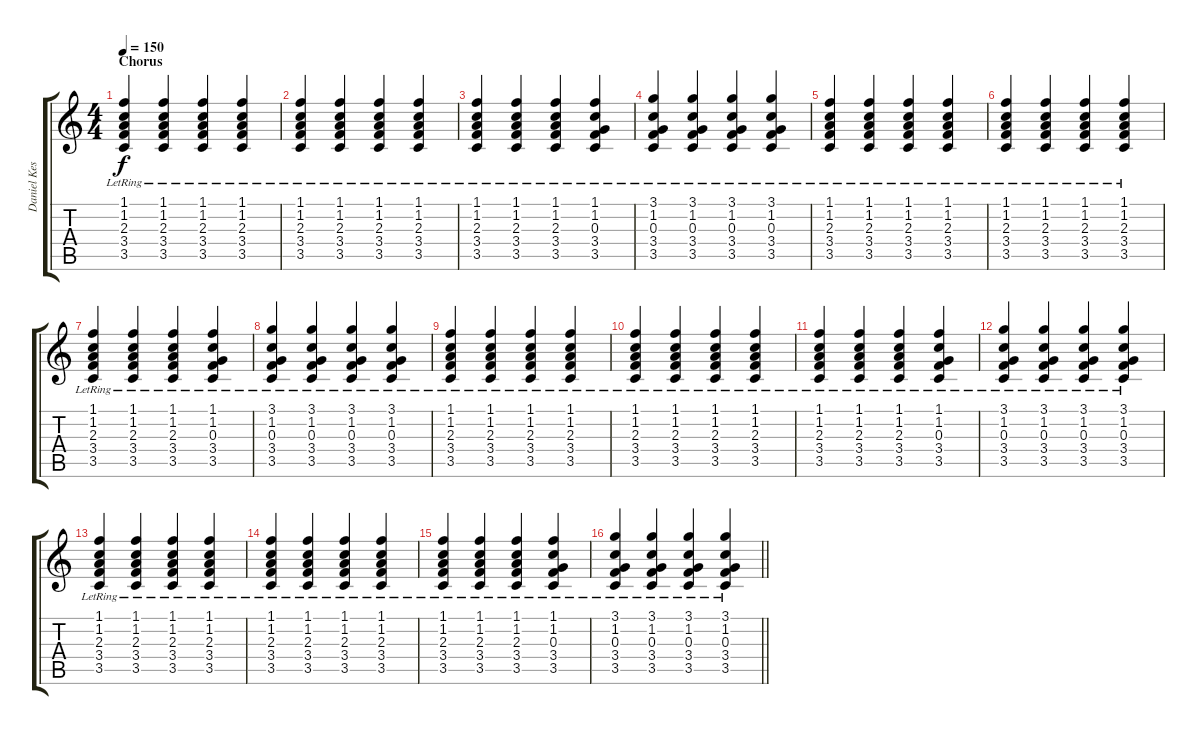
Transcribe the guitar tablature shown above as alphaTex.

\track ("Daniel Kessler" "Daniel Kes") {instrument electricguitarjazz}
\staff {score tabs}
\tuning (E4 B3 G3 D3 A2 E2) {hide}
\ts (4 4)
\section ("" "Chorus")
\tempo 150
\clef g2
\ks c
(1.1 1.2{lr} 2.3{lr} 3.4{lr} 3.5{lr}).4{dy f} (1.1 1.2{lr} 2.3{lr} 3.4{lr} 3.5{lr}).4 (1.1 1.2{lr} 2.3{lr} 3.4{lr} 3.5{lr}).4 (1.1 1.2{lr} 2.3{lr} 3.4{lr} 3.5{lr}).4 |
(1.1 1.2{lr} 2.3{lr} 3.4{lr} 3.5{lr}).4 (1.1 1.2{lr} 2.3{lr} 3.4{lr} 3.5{lr}).4 (1.1 1.2{lr} 2.3{lr} 3.4{lr} 3.5{lr}).4 (1.1 1.2{lr} 2.3{lr} 3.4{lr} 3.5{lr}).4 |
(1.1 1.2{lr} 2.3{lr} 3.4{lr} 3.5{lr}).4 (1.1 1.2{lr} 2.3{lr} 3.4{lr} 3.5{lr}).4 (1.1 1.2{lr} 2.3{lr} 3.4{lr} 3.5{lr}).4 (1.1 1.2{lr} 0.3{lr} 3.4{lr} 3.5{lr}).4 |
(3.1 1.2{lr} 0.3{lr} 3.4{lr} 3.5{lr}).4 (3.1 1.2{lr} 0.3{lr} 3.4{lr} 3.5{lr}).4 (3.1 1.2{lr} 0.3{lr} 3.4{lr} 3.5{lr}).4 (3.1 1.2{lr} 0.3{lr} 3.4{lr} 3.5{lr}).4 |
(1.1 1.2{lr} 2.3{lr} 3.4{lr} 3.5{lr}).4 (1.1 1.2{lr} 2.3{lr} 3.4{lr} 3.5{lr}).4 (1.1 1.2{lr} 2.3{lr} 3.4{lr} 3.5{lr}).4 (1.1 1.2{lr} 2.3{lr} 3.4{lr} 3.5{lr}).4 |
(1.1 1.2{lr} 2.3{lr} 3.4{lr} 3.5{lr}).4 (1.1 1.2{lr} 2.3{lr} 3.4{lr} 3.5{lr}).4 (1.1 1.2{lr} 2.3{lr} 3.4{lr} 3.5{lr}).4 (1.1 1.2{lr} 2.3{lr} 3.4{lr} 3.5{lr}).4 |
(1.1 1.2{lr} 2.3{lr} 3.4{lr} 3.5{lr}).4 (1.1 1.2{lr} 2.3{lr} 3.4{lr} 3.5{lr}).4 (1.1 1.2{lr} 2.3{lr} 3.4{lr} 3.5{lr}).4 (1.1 1.2{lr} 0.3{lr} 3.4{lr} 3.5{lr}).4 |
(3.1 1.2{lr} 0.3{lr} 3.4{lr} 3.5{lr}).4 (3.1 1.2{lr} 0.3{lr} 3.4{lr} 3.5{lr}).4 (3.1 1.2{lr} 0.3{lr} 3.4{lr} 3.5{lr}).4 (3.1 1.2{lr} 0.3{lr} 3.4{lr} 3.5{lr}).4 |
(1.1 1.2{lr} 2.3{lr} 3.4{lr} 3.5{lr}).4 (1.1 1.2{lr} 2.3{lr} 3.4{lr} 3.5{lr}).4 (1.1 1.2{lr} 2.3{lr} 3.4{lr} 3.5{lr}).4 (1.1 1.2{lr} 2.3{lr} 3.4{lr} 3.5{lr}).4 |
(1.1 1.2{lr} 2.3{lr} 3.4{lr} 3.5{lr}).4 (1.1 1.2{lr} 2.3{lr} 3.4{lr} 3.5{lr}).4 (1.1 1.2{lr} 2.3{lr} 3.4{lr} 3.5{lr}).4 (1.1 1.2{lr} 2.3{lr} 3.4{lr} 3.5{lr}).4 |
(1.1 1.2{lr} 2.3{lr} 3.4{lr} 3.5{lr}).4 (1.1 1.2{lr} 2.3{lr} 3.4{lr} 3.5{lr}).4 (1.1 1.2{lr} 2.3{lr} 3.4{lr} 3.5{lr}).4 (1.1 1.2{lr} 0.3{lr} 3.4{lr} 3.5{lr}).4 |
(3.1 1.2{lr} 0.3{lr} 3.4{lr} 3.5{lr}).4 (3.1 1.2{lr} 0.3{lr} 3.4{lr} 3.5{lr}).4 (3.1 1.2{lr} 0.3{lr} 3.4{lr} 3.5{lr}).4 (3.1 1.2{lr} 0.3{lr} 3.4{lr} 3.5{lr}).4 |
(1.1 1.2{lr} 2.3{lr} 3.4{lr} 3.5{lr}).4 (1.1 1.2{lr} 2.3{lr} 3.4{lr} 3.5{lr}).4 (1.1 1.2{lr} 2.3{lr} 3.4{lr} 3.5{lr}).4 (1.1 1.2{lr} 2.3{lr} 3.4{lr} 3.5{lr}).4 |
(1.1 1.2{lr} 2.3{lr} 3.4{lr} 3.5{lr}).4 (1.1 1.2{lr} 2.3{lr} 3.4{lr} 3.5{lr}).4 (1.1 1.2{lr} 2.3{lr} 3.4{lr} 3.5{lr}).4 (1.1 1.2{lr} 2.3{lr} 3.4{lr} 3.5{lr}).4 |
(1.1 1.2{lr} 2.3{lr} 3.4{lr} 3.5{lr}).4 (1.1 1.2{lr} 2.3{lr} 3.4{lr} 3.5{lr}).4 (1.1 1.2{lr} 2.3{lr} 3.4{lr} 3.5{lr}).4 (1.1 1.2{lr} 0.3{lr} 3.4{lr} 3.5{lr}).4 |
\barLineRight lightlight
(3.1 1.2{lr} 0.3{lr} 3.4{lr} 3.5{lr}).4 (3.1 1.2{lr} 0.3{lr} 3.4{lr} 3.5{lr}).4 (3.1 1.2{lr} 0.3{lr} 3.4{lr} 3.5{lr}).4 (3.1 1.2{lr} 0.3{lr} 3.4{lr} 3.5{lr}).4
